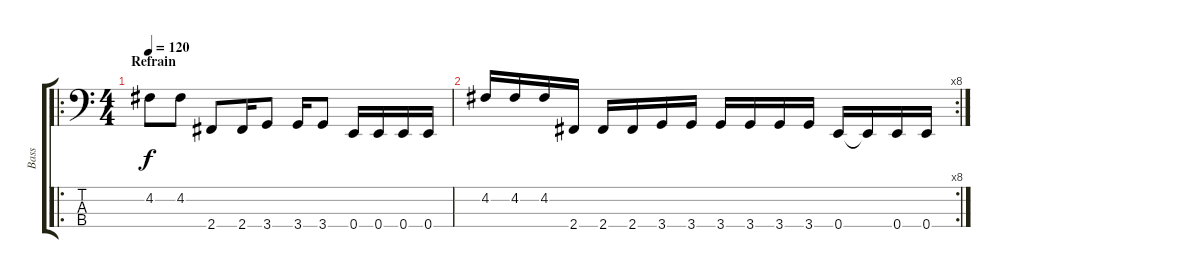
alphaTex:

\track ("Bass" "Bass") {instrument electricbassfinger}
\staff {score tabs}
\tuning (G2 D2 A1 E1) {hide}
\ro
\ts (4 4)
\section ("" "Refrain")
\tempo 120
\clef f4
\ks c
4.2.8{dy f} 4.2.8 2.4.8 2.4.16 3.4.8 3.4.16 3.4.8 0.4.16 0.4.16 0.4.16 0.4.16 |
\rc 8
4.2.16 4.2.16 4.2.16 2.4.16 2.4.16 2.4.16 3.4.16 3.4.16 3.4.16 3.4.16 3.4.16 3.4.16 0.4.16 0.4{t}.16 0.4.16 0.4.16
